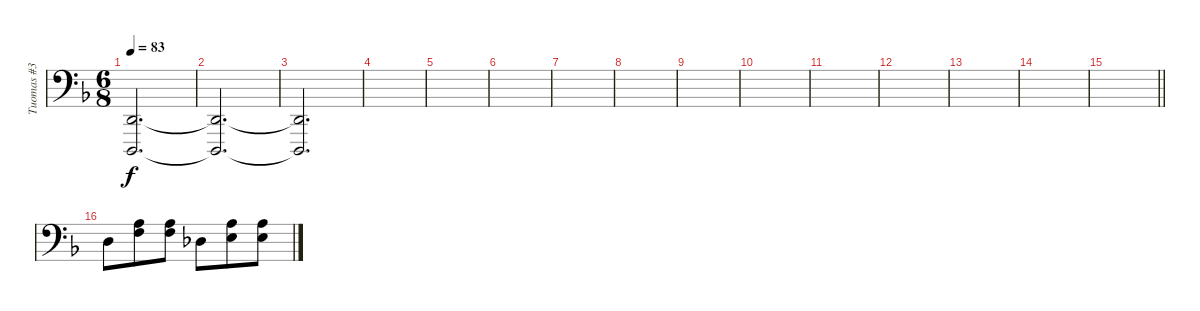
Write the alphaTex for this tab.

\track ("Tuomas #3" "Tuomas #3") {instrument stringensemble1}
\staff {score}
\tuning (G2 D2 A1 E1 B0) {hide}
\ts (6 8)
\tempo 83
\clef f4
\ks f
(5.3{t} 3.5{t}).2{d dy f} |
(5.3{t} 3.5{t}).2{d} |
(5.3{t} 3.5{t}).2{d} |
|
|
|
|
|
|
|
|
|
|
|
\barLineRight lightlight
|
\section ("" "")
12.2.8{volume 4 instrument panflute} (14.1 15.2).8 (14.1 15.2).8 11.2.8 (14.1 14.2).8 (14.1 14.2).8
